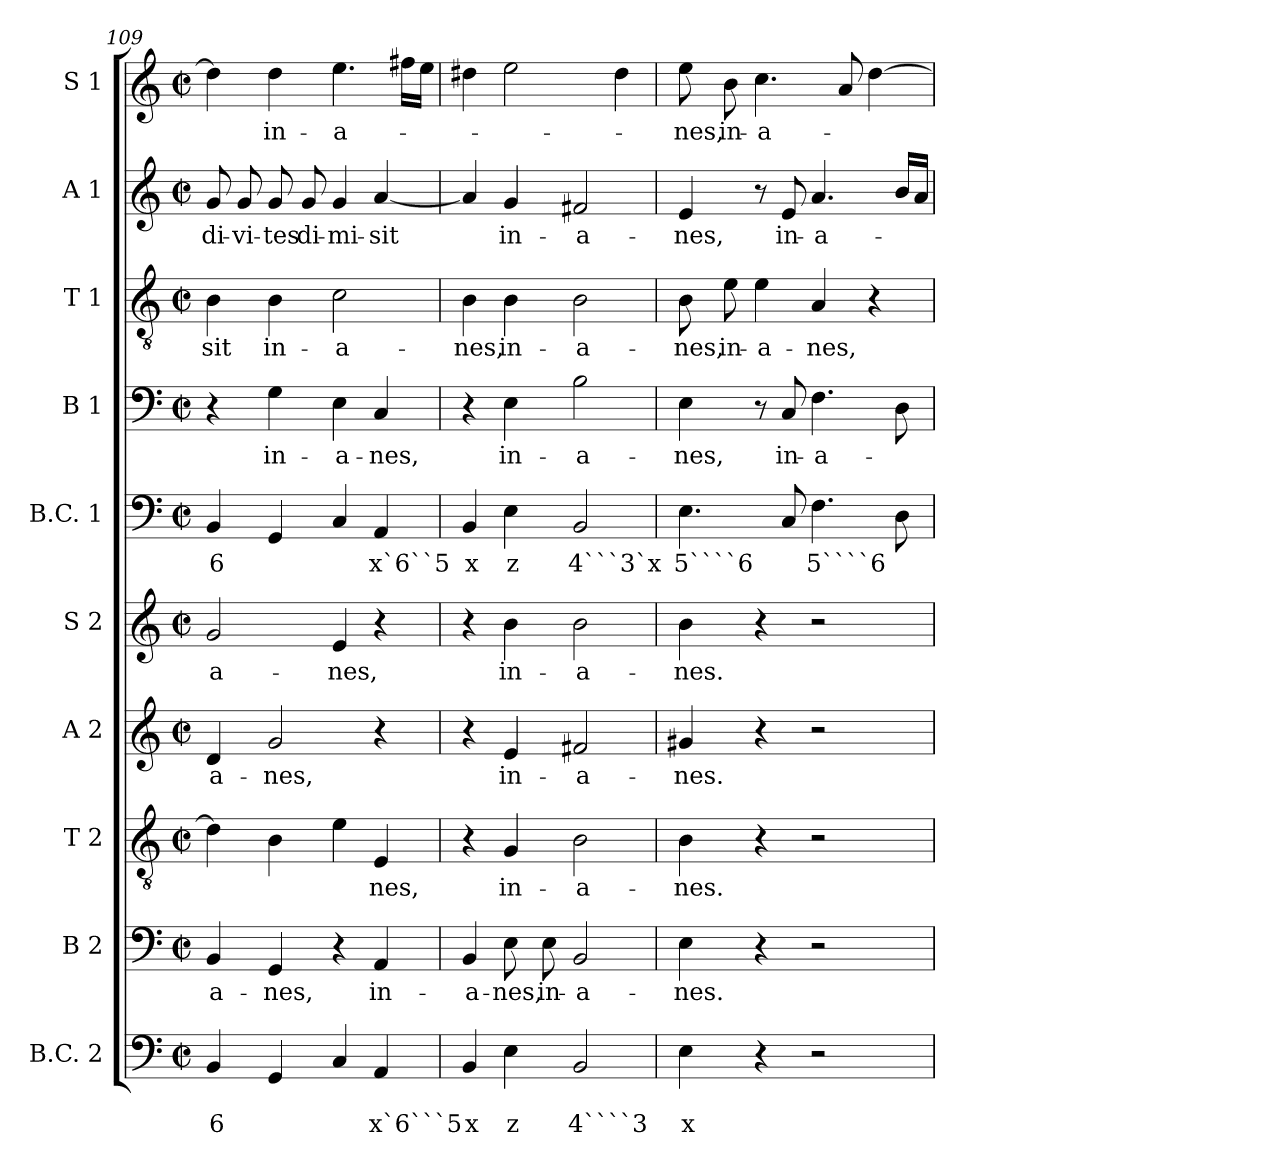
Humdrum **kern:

**kern	**text	**text	**kern	**text	**kern	**text	**kern	**text	**kern	**text	**kern	**text	**kern	**text	**kern	**text	**kern	**text	**kern	**text
*part10	*part10	*part10	*part9	*part9	*part8	*part8	*part7	*part7	*part6	*part6	*part5	*part5	*part4	*part4	*part3	*part3	*part2	*part2	*part1	*part1
*staff10	*staff10	*staff10	*staff9	*staff9	*staff8	*staff8	*staff7	*staff7	*staff6	*staff6	*staff5	*staff5	*staff4	*staff4	*staff3	*staff3	*staff2	*staff2	*staff1	*staff1
*I"B.C. 2	*	*	*I"B 2	*	*I"T 2	*	*I"A 2	*	*I"S 2	*	*I"B.C. 1	*	*I"B 1	*	*I"T 1	*	*I"A 1	*	*I"S 1	*
*I'BC2	*	*	*I'B2	*	*I'T2	*	*I'A2	*	*I'S2	*	*I'BC1	*	*I'B1	*	*I'T1	*	*I'A1	*	*I'S1	*
*clefF4	*	*	*clefF4	*	*clefGv2	*	*clefG2	*	*clefG2	*	*clefF4	*	*clefF4	*	*clefGv2	*	*clefG2	*	*clefG2	*
*k[]	*	*	*k[]	*	*k[]	*	*k[]	*	*k[]	*	*k[]	*	*k[]	*	*k[]	*	*k[]	*	*k[]	*
*C:	*	*	*C:	*	*C:	*	*C:	*	*C:	*	*C:	*	*C:	*	*C:	*	*C:	*	*C:	*
*M2/2	*	*	*M2/2	*	*M2/2	*	*M2/2	*	*M2/2	*	*M2/2	*	*M2/2	*	*M2/2	*	*M2/2	*	*M2/2	*
*met(c|)	*	*	*met(c|)	*	*met(c|)	*	*met(c|)	*	*met(c|)	*	*met(c|)	*	*met(c|)	*	*met(c|)	*	*met(c|)	*	*met(c|)	*
=109	=109	=109	=109	=109	=109	=109	=109	=109	=109	=109	=109	=109	=109	=109	=109	=109	=109	=109	=109	=109
!	!	!LO:LY:b	!	!	!	!	!	!	!	!	!	!	!	!	!	!	!	!	!	!
!	!	!	!	!LO:LY:b	!	!	!	!	!	!	!	!	!	!	!	!	!	!	!	!
!	!	!	!	!	!	!	!	!LO:LY:b	!	!	!	!	!	!	!	!	!	!	!	!
!	!	!	!	!	!	!	!	!	!	!LO:LY:b	!	!	!	!	!	!	!	!	!	!
!	!	!	!	!	!	!	!	!	!	!	!	!LO:LY:b	!	!	!	!	!	!	!	!
!	!	!	!	!	!	!	!	!	!	!	!	!	!	!	!	!LO:LY:b	!	!	!	!
!	!	!	!	!	!	!	!	!	!	!	!	!	!	!	!	!	!	!LO:LY:b	!	!
4BB/	.	6	4BB/	-a-	4d\]	.	4d/	-a-	2g/	-a-	4BB/	6	4r	.	4B\	-sit	8g/	di-	4dd\]	.
!	!	!	!	!	!	!	!	!	!	!	!	!	!	!	!	!	!	!LO:LY:b	!	!
.	.	.	.	.	.	.	.	.	.	.	.	.	.	.	.	.	8g/	-vi-	.	.
!	!	!	!	!LO:LY:b	!	!	!	!	!	!	!	!	!	!	!	!	!	!	!	!
!	!	!	!	!	!	!	!	!LO:LY:b	!	!	!	!	!	!	!	!	!	!	!	!
!	!	!	!	!	!	!	!	!	!	!	!	!	!	!LO:LY:b	!	!	!	!	!	!
!	!	!	!	!	!	!	!	!	!	!	!	!	!	!	!	!LO:LY:b	!	!	!	!
!	!	!	!	!	!	!	!	!	!	!	!	!	!	!	!	!	!	!LO:LY:b	!	!
!	!	!	!	!	!	!	!	!	!	!	!	!	!	!	!	!	!	!	!	!LO:LY:b
4GG/	.	.	4GG/	-nes,	4B\	.	2g/	-nes,	.	.	4GG/	.	4G\	in-	4B\	in-	8g/	-tes	4dd\	in-
!	!	!	!	!	!	!	!	!	!	!	!	!	!	!	!	!	!	!LO:LY:b	!	!
.	.	.	.	.	.	.	.	.	.	.	.	.	.	.	.	.	8g/	di-	.	.
!	!	!	!	!	!	!	!	!	!	!LO:LY:b	!	!	!	!	!	!	!	!	!	!
!	!	!	!	!	!	!	!	!	!	!	!	!	!	!LO:LY:b	!	!	!	!	!	!
!	!	!	!	!	!	!	!	!	!	!	!	!	!	!	!	!LO:LY:b	!	!	!	!
!	!	!	!	!	!	!	!	!	!	!	!	!	!	!	!	!	!	!LO:LY:b	!	!
!	!	!	!	!	!	!	!	!	!	!	!	!	!	!	!	!	!	!	!	!LO:LY:b
4C/	.	.	4r	.	4e\	.	.	.	4e/	-nes,	4C/	.	4E\	-a-	2c\	-a-	4g/	-mi-	4.ee\	-a-
!	!	!LO:LY:b	!	!	!	!	!	!	!	!	!	!	!	!	!	!	!	!	!	!
!	!	!	!	!LO:LY:b	!	!	!	!	!	!	!	!	!	!	!	!	!	!	!	!
!	!	!	!	!	!	!LO:LY:b	!	!	!	!	!	!	!	!	!	!	!	!	!	!
!	!	!	!	!	!	!	!	!	!	!	!	!LO:LY:b	!	!	!	!	!	!	!	!
!	!	!	!	!	!	!	!	!	!	!	!	!	!	!LO:LY:b	!	!	!	!	!	!
!	!	!	!	!	!	!	!	!	!	!	!	!	!	!	!	!	!	!LO:LY:b	!	!
4AA/	.	x`6```5	4AA/	in-	4E/	-nes,	4r	.	4r	.	4AA/	x`6``5	4C/	-nes,	.	.	[4a/	-sit	.	.
.	.	.	.	.	.	.	.	.	.	.	.	.	.	.	.	.	.	.	16ff#X\LL	.
.	.	.	.	.	.	.	.	.	.	.	.	.	.	.	.	.	.	.	16ee\JJ	.
=110	=110	=110	=110	=110	=110	=110	=110	=110	=110	=110	=110	=110	=110	=110	=110	=110	=110	=110	=110	=110
!	!	!LO:LY:b	!	!	!	!	!	!	!	!	!	!	!	!	!	!	!	!	!	!
!	!	!	!	!LO:LY:b	!	!	!	!	!	!	!	!	!	!	!	!	!	!	!	!
!	!	!	!	!	!	!	!	!	!	!	!	!LO:LY:b	!	!	!	!	!	!	!	!
!	!	!	!	!	!	!	!	!	!	!	!	!	!	!	!	!LO:LY:b	!	!	!	!
4BB/	.	x	4BB/	-a-	4r	.	4r	.	4r	.	4BB/	x	4r	.	4B\	-nes,	4a/]	.	4dd#X\	.
!	!	!LO:LY:b	!	!	!	!	!	!	!	!	!	!	!	!	!	!	!	!	!	!
!	!	!	!	!LO:LY:b	!	!	!	!	!	!	!	!	!	!	!	!	!	!	!	!
!	!	!	!	!	!	!LO:LY:b	!	!	!	!	!	!	!	!	!	!	!	!	!	!
!	!	!	!	!	!	!	!	!LO:LY:b	!	!	!	!	!	!	!	!	!	!	!	!
!	!	!	!	!	!	!	!	!	!	!LO:LY:b	!	!	!	!	!	!	!	!	!	!
!	!	!	!	!	!	!	!	!	!	!	!	!LO:LY:b	!	!	!	!	!	!	!	!
!	!	!	!	!	!	!	!	!	!	!	!	!	!	!LO:LY:b	!	!	!	!	!	!
!	!	!	!	!	!	!	!	!	!	!	!	!	!	!	!	!LO:LY:b	!	!	!	!
!	!	!	!	!	!	!	!	!	!	!	!	!	!	!	!	!	!	!LO:LY:b	!	!
4E\	.	z	8E\	-nes,	4G/	in-	4e/	in-	4b\	in-	4E\	z	4E\	in-	4B\	in-	4g/	in-	2ee\	.
!	!	!	!	!LO:LY:b	!	!	!	!	!	!	!	!	!	!	!	!	!	!	!	!
.	.	.	8E\	in-	.	.	.	.	.	.	.	.	.	.	.	.	.	.	.	.
!	!	!LO:LY:b	!	!	!	!	!	!	!	!	!	!	!	!	!	!	!	!	!	!
!	!	!	!	!LO:LY:b	!	!	!	!	!	!	!	!	!	!	!	!	!	!	!	!
!	!	!	!	!	!	!LO:LY:b	!	!	!	!	!	!	!	!	!	!	!	!	!	!
!	!	!	!	!	!	!	!	!LO:LY:b	!	!	!	!	!	!	!	!	!	!	!	!
!	!	!	!	!	!	!	!	!	!	!LO:LY:b	!	!	!	!	!	!	!	!	!	!
!	!	!	!	!	!	!	!	!	!	!	!	!LO:LY:b	!	!	!	!	!	!	!	!
!	!	!	!	!	!	!	!	!	!	!	!	!	!	!LO:LY:b	!	!	!	!	!	!
!	!	!	!	!	!	!	!	!	!	!	!	!	!	!	!	!LO:LY:b	!	!	!	!
!	!	!	!	!	!	!	!	!	!	!	!	!	!	!	!	!	!	!LO:LY:b	!	!
2BB/	.	4````3	2BB/	-a-	2B\	-a-	2f#X/	-a-	2b\	-a-	2BB/	4```3`x	2B\	-a-	2B\	-a-	2f#X/	-a-	.	.
.	.	.	.	.	.	.	.	.	.	.	.	.	.	.	.	.	.	.	4dd#\	.
=111	=111	=111	=111	=111	=111	=111	=111	=111	=111	=111	=111	=111	=111	=111	=111	=111	=111	=111	=111	=111
!	!	!LO:LY:b	!	!	!	!	!	!	!	!	!	!	!	!	!	!	!	!	!	!
!	!	!	!	!LO:LY:b	!	!	!	!	!	!	!	!	!	!	!	!	!	!	!	!
!	!	!	!	!	!	!LO:LY:b	!	!	!	!	!	!	!	!	!	!	!	!	!	!
!	!	!	!	!	!	!	!	!LO:LY:b	!	!	!	!	!	!	!	!	!	!	!	!
!	!	!	!	!	!	!	!	!	!	!LO:LY:b	!	!	!	!	!	!	!	!	!	!
!	!	!	!	!	!	!	!	!	!	!	!	!LO:LY:b	!	!	!	!	!	!	!	!
!	!	!	!	!	!	!	!	!	!	!	!	!	!	!LO:LY:b	!	!	!	!	!	!
!	!	!	!	!	!	!	!	!	!	!	!	!	!	!	!	!LO:LY:b	!	!	!	!
!	!	!	!	!	!	!	!	!	!	!	!	!	!	!	!	!	!	!LO:LY:b	!	!
!	!	!	!	!	!	!	!	!	!	!	!	!	!	!	!	!	!	!	!	!LO:LY:b
4E\	.	x	4E\	-nes.	4B\	-nes.	4g#X/	-nes.	4b\	-nes.	4.E\	5````6	4E\	-nes,	8B\	-nes,	4e/	-nes,	8ee\	-nes,
!	!	!	!	!	!	!	!	!	!	!	!	!	!	!	!	!LO:LY:b	!	!	!	!
!	!	!	!	!	!	!	!	!	!	!	!	!	!	!	!	!	!	!	!	!LO:LY:b
.	.	.	.	.	.	.	.	.	.	.	.	.	.	.	8e\	in-	.	.	8b\	in-
!	!	!	!	!	!	!	!	!	!	!	!	!	!	!	!	!LO:LY:b	!	!	!	!
!	!	!	!	!	!	!	!	!	!	!	!	!	!	!	!	!	!	!	!	!LO:LY:b
4r	.	.	4r	.	4r	.	4r	.	4r	.	.	.	8r	.	4e\	-a-	8r	.	4.cc\	-a-
!	!	!	!	!	!	!	!	!	!	!	!	!	!	!LO:LY:b	!	!	!	!	!	!
!	!	!	!	!	!	!	!	!	!	!	!	!	!	!	!	!	!	!LO:LY:b	!	!
.	.	.	.	.	.	.	.	.	.	.	8C/	.	8C/	in-	.	.	8e/	in-	.	.
!	!	!	!	!	!	!	!	!	!	!	!	!LO:LY:b	!	!	!	!	!	!	!	!
!	!	!	!	!	!	!	!	!	!	!	!	!	!	!LO:LY:b	!	!	!	!	!	!
!	!	!	!	!	!	!	!	!	!	!	!	!	!	!	!	!LO:LY:b	!	!	!	!
!	!	!	!	!	!	!	!	!	!	!	!	!	!	!	!	!	!	!LO:LY:b	!	!
2r	.	.	2r	.	2r	.	2r	.	2r	.	4.F\	5````6	4.F\	-a-	4A/	-nes,	4.a/	-a-	.	.
.	.	.	.	.	.	.	.	.	.	.	.	.	.	.	.	.	.	.	8a/	.
.	.	.	.	.	.	.	.	.	.	.	.	.	.	.	4r	.	.	.	[4dd\	.
.	.	.	.	.	.	.	.	.	.	.	8D\	.	8D\	.	.	.	16b/LL	.	.	.
.	.	.	.	.	.	.	.	.	.	.	.	.	.	.	.	.	16a/JJ	.	.	.
=	=	=	=	=	=	=	=	=	=	=	=	=	=	=	=	=	=	=	=	=
*-	*-	*-	*-	*-	*-	*-	*-	*-	*-	*-	*-	*-	*-	*-	*-	*-	*-	*-	*-	*-
